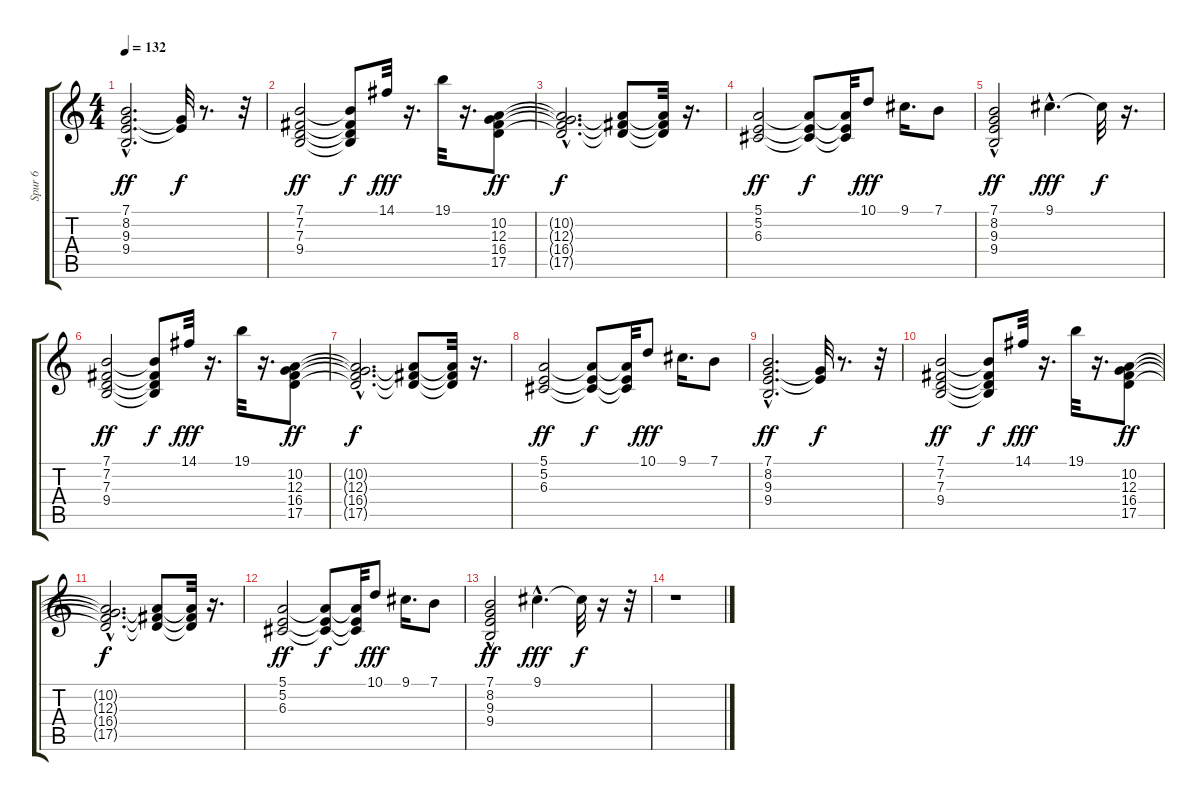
\track ("Spur 6" "Spur 6") {instrument electricgrandpiano}
\staff {score tabs}
\tuning (E4 B3 G3 D3 A2 E2) {hide}
\ts (4 4)
\tempo 132
\clef g2
\ks c
(7.1{hac} 8.2{hac} 9.3{hac} 9.4).2{d dy ff} (8.2{t} 9.3{t}).32{dy f} r.8{d} r.32 |
(7.1 7.2 7.3 9.4).2{dy ff} (7.1{t} 7.2{t} 7.3{t} 9.4{t}).8{dy f} 14.1.32{dy fff} r.16{d} 19.1.32 r.16{d} (10.2 12.3 16.4 17.5).8{dy ff} |
(10.2{hac t} 12.3{t} 16.4{hac t} 17.5{hac t}).2{d dy f} (10.2{t} 16.4{t} 17.5{t}).8 (10.2{t} 16.4{t} 17.5{t}).32 r.16{d} |
(5.1 5.2 6.3).2{dy ff} (5.1{t} 5.2{t} 6.3{t}).8{dy f} (5.1{t} 5.2{t} 6.3{t}).32 10.1.8{dy fff} 9.1.16{d} 7.1.8 |
(7.1{hac} 8.2{hac} 9.3{hac} 9.4).2{dy ff} 9.1{hac}.4{d dy fff} 9.1{t}.32{dy f} r.16{d} |
(7.1 7.2 7.3 9.4).2{dy ff} (7.1{t} 7.2{t} 7.3{t} 9.4{t}).8{dy f} 14.1.32{dy fff} r.16{d} 19.1.32 r.16{d} (10.2 12.3 16.4 17.5).8{dy ff} |
(10.2{hac t} 12.3{t} 16.4{hac t} 17.5{hac t}).2{d dy f} (10.2{t} 16.4{t} 17.5{t}).8 (10.2{t} 16.4{t} 17.5{t}).32 r.16{d} |
(5.1 5.2 6.3).2{dy ff} (5.1{t} 5.2{t} 6.3{t}).8{dy f} (5.1{t} 5.2{t} 6.3{t}).32 10.1.8{dy fff} 9.1.16{d} 7.1.8 |
(7.1{hac} 8.2{hac} 9.3{hac} 9.4).2{d dy ff} (8.2{t} 9.3{t}).32{dy f} r.8{d} r.32 |
(7.1 7.2 7.3 9.4).2{dy ff} (7.1{t} 7.2{t} 7.3{t} 9.4{t}).8{dy f} 14.1.32{dy fff} r.16{d} 19.1.32 r.16{d} (10.2 12.3 16.4 17.5).8{dy ff} |
(10.2{hac t} 12.3{t} 16.4{hac t} 17.5{hac t}).2{d dy f} (10.2{t} 16.4{t} 17.5{t}).8 (10.2{t} 16.4{t} 17.5{t}).32 r.16{d} |
(5.1 5.2 6.3).2{dy ff} (5.1{t} 5.2{t} 6.3{t}).8{dy f} (5.1{t} 5.2{t} 6.3{t}).32 10.1.8{dy fff} 9.1.16{d} 7.1.8 |
(7.1{hac} 8.2{hac} 9.3{hac} 9.4).2{dy ff} 9.1{hac}.4{d dy fff} 9.1{t}.32{dy f} r.16 r.32 |
r.1
